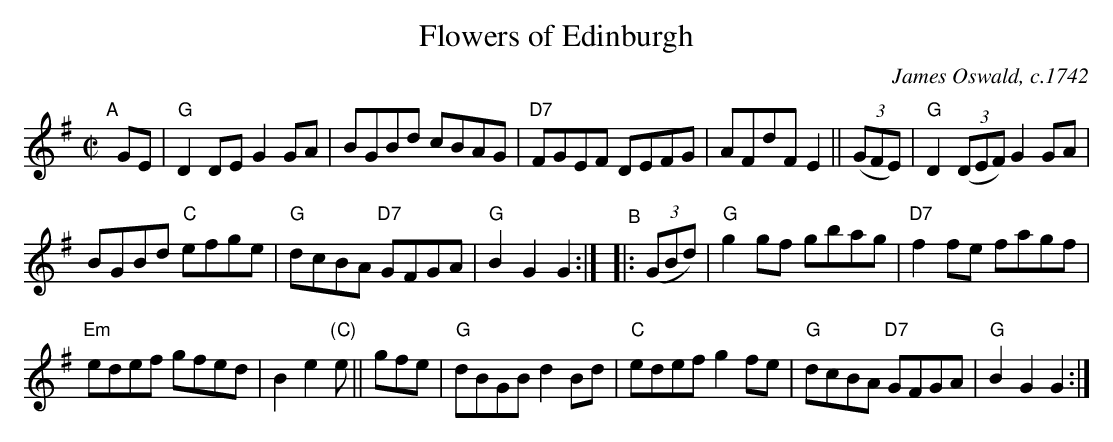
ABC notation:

X:1
T: Flowers of Edinburgh
C: James Oswald, c.1742
M: C|
L: 1/8
K: G
"^A"[|]\
GE | "G"D2DE G2GA | BGBd cBAG | "D7"FGEF DEFG | AFdF E2 || ((3GFE) | "G"D2((3DEF) G2GA |
BGBd "C"efge | "G"dcBA "D7"GFGA | "G"B2G2 G2 :| "^B"|: ((3GBd) | "G"g2gf gbag | "D7"f2fe fagf |
"Em"edef gfed | B2e2 "(C)"e || gfe | "G"dBGB d2Bd | "C"edef g2fe | "G"dcBA "D7"GFGA | "G"B2G2 G2 :|
